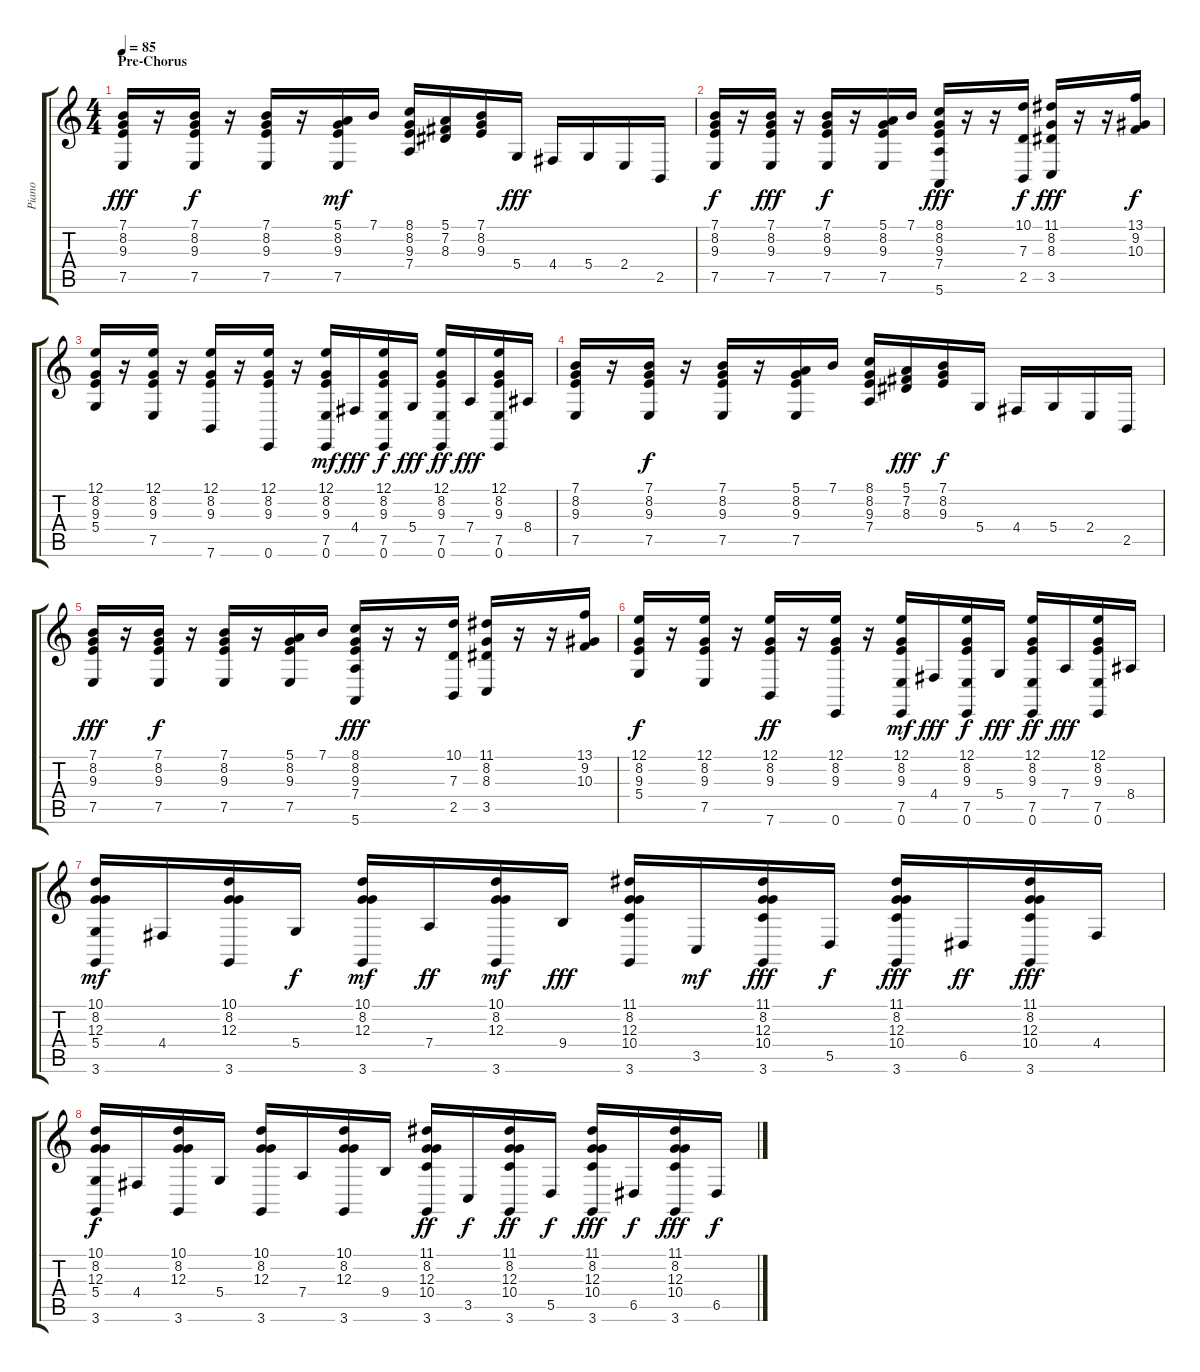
\track ("Piano" "Piano") {instrument acousticgrandpiano}
\staff {score tabs}
\tuning (E4 B3 G3 D3 A2 E2) {hide}
\ts (4 4)
\section ("" "Pre-Chorus")
\tempo 85
\clef g2
\ks c
(7.1 8.2 9.3 7.5).16{dy fff} r.16 (7.1 8.2 9.3 7.5).16{dy f} r.16 (7.1 8.2 9.3 7.5).16 r.16 (5.1 8.2 9.3 7.5).16{dy mf} 7.1.16 (8.1 8.2 9.3 7.4).16 (5.1 7.2 8.3).16 (7.1 8.2 9.3).16 5.4.16{dy fff} 4.4.16 5.4.16 2.4.16 2.5.16 |
(7.1 8.2 9.3 7.5).16{dy f} r.16 (7.1 8.2 9.3 7.5).16{dy fff} r.16 (7.1 8.2 9.3 7.5).16{dy f} r.16 (5.1 8.2 9.3 7.5).16 7.1.16 (8.1 8.2 9.3 7.4 5.6).16{dy fff} r.16 r.16 (10.1 7.3 2.5).16{dy f} (11.1 8.2 8.3 3.5).16{dy fff} r.16 r.16 (13.1 9.2 10.3).16{dy f} |
(12.1 8.2 9.3 5.4).16 r.16 (12.1 8.2 9.3 7.5).16 r.16 (12.1 8.2 9.3 7.6).16 r.16 (12.1 8.2 9.3 0.6).16 r.16 (12.1 8.2 9.3 7.5 0.6).16{dy mf} 4.4.16{dy fff} (12.1 8.2 9.3 7.5 0.6).16{dy f} 5.4.16{dy fff} (12.1 8.2 9.3 7.5 0.6).16{dy ff} 7.4.16{dy fff} (12.1 8.2 9.3 7.5 0.6).16 8.4.16 |
(7.1 8.2 9.3 7.5).16 r.16 (7.1 8.2 9.3 7.5).16{dy f} r.16 (7.1 8.2 9.3 7.5).16 r.16 (5.1 8.2 9.3 7.5).16 7.1.16 (8.1 8.2 9.3 7.4).16 (5.1 7.2 8.3).16{dy fff} (7.1 8.2 9.3).16{dy f} 5.4.16 4.4.16 5.4.16 2.4.16 2.5.16 |
(7.1 8.2 9.3 7.5).16{dy fff} r.16 (7.1 8.2 9.3 7.5).16{dy f} r.16 (7.1 8.2 9.3 7.5).16 r.16 (5.1 8.2 9.3 7.5).16 7.1.16 (8.1 8.2 9.3 7.4 5.6).16{dy fff} r.16 r.16 (10.1 7.3 2.5).16 (11.1 8.2 8.3 3.5).16 r.16 r.16 (13.1 9.2 10.3).16 |
(12.1 8.2 9.3 5.4).16{dy f} r.16 (12.1 8.2 9.3 7.5).16 r.16 (12.1 8.2 9.3 7.6).16{dy ff} r.16 (12.1 8.2 9.3 0.6).16 r.16 (12.1 8.2 9.3 7.5 0.6).16{dy mf} 4.4.16{dy fff} (12.1 8.2 9.3 7.5 0.6).16{dy f} 5.4.16{dy fff} (12.1 8.2 9.3 7.5 0.6).16{dy ff} 7.4.16{dy fff} (12.1 8.2 9.3 7.5 0.6).16 8.4.16 |
(10.1 8.2 12.3 5.4 3.6).16{dy mf} 4.4.16 (10.1 8.2 12.3 3.6).16 5.4.16{dy f} (10.1 8.2 12.3 3.6).16{dy mf} 7.4.16{dy ff} (10.1 8.2 12.3 3.6).16{dy mf} 9.4.16{dy fff} (11.1 8.2 12.3 10.4 3.6).16 3.5.16{dy mf} (11.1 8.2 12.3 10.4 3.6).16{dy fff} 5.5.16{dy f} (11.1 8.2 12.3 10.4 3.6).16{dy fff} 6.5.16{dy ff} (11.1 8.2 12.3 10.4 3.6).16{dy fff} 4.4.16 |
(10.1 8.2 12.3 5.4 3.6).16{dy f} 4.4.16 (10.1 8.2 12.3 3.6).16 5.4.16 (10.1 8.2 12.3 3.6).16 7.4.16 (10.1 8.2 12.3 3.6).16 9.4.16 (11.1 8.2 12.3 10.4 3.6).16{dy ff} 3.5.16{dy f} (11.1 8.2 12.3 10.4 3.6).16{dy ff} 5.5.16{dy f} (11.1 8.2 12.3 10.4 3.6).16{dy fff} 6.5.16{dy f} (11.1 8.2 12.3 10.4 3.6).16{dy fff} 6.5.16{dy f}
